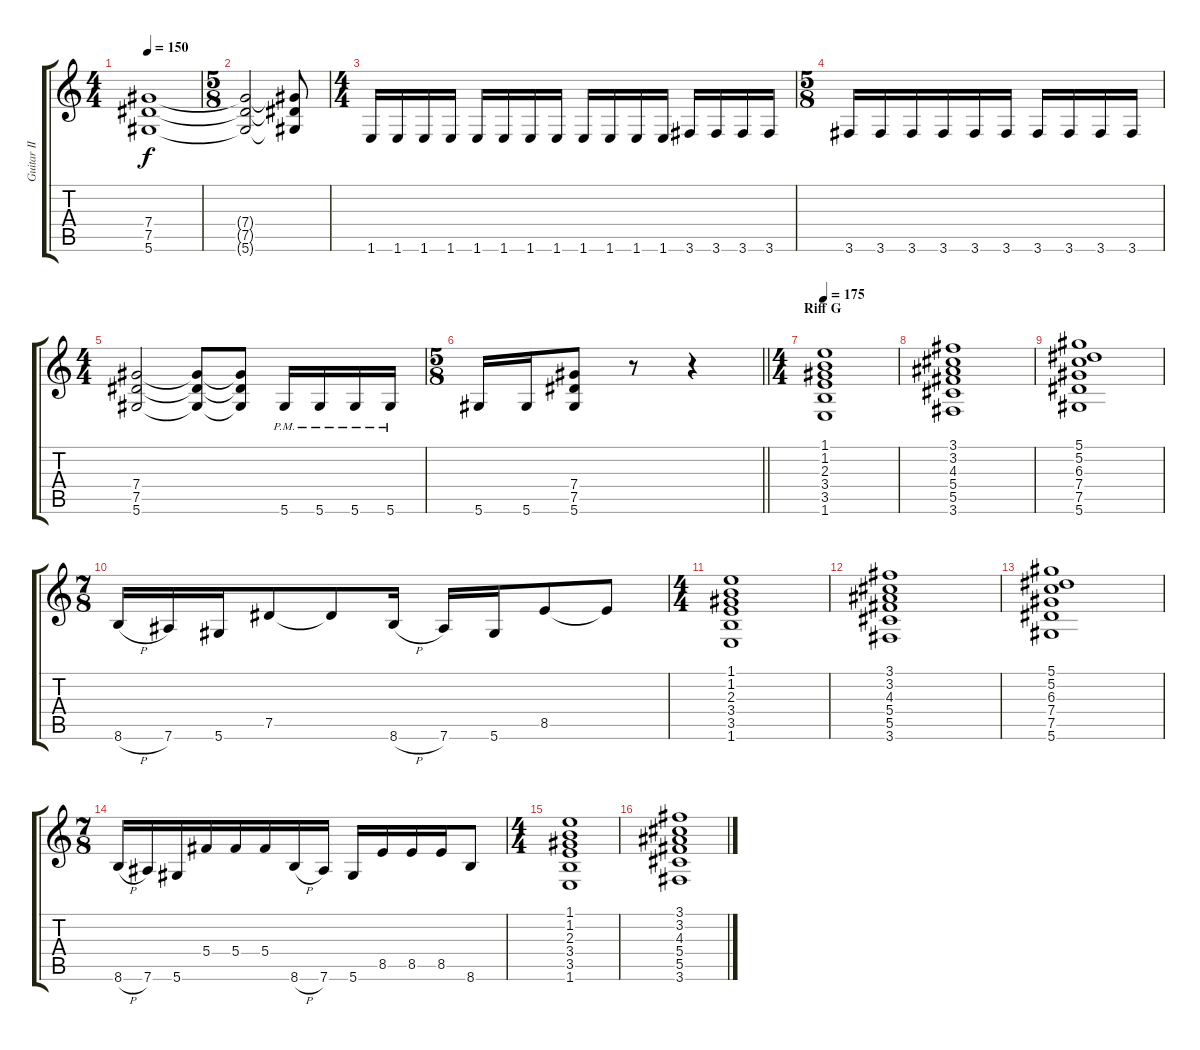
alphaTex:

\track ("Guitar II" "Guitar II") {instrument distortionguitar}
\staff {score tabs}
\tuning (Eb4 Bb3 Gb3 Db3 Ab2 Eb2) {hide}
\ts (4 4)
\tempo 150
\clef g2
\ks c
(7.4 7.5 5.6).1{dy f} |
\ts (5 8)
(7.4{t} 7.5{t} 5.6{t}).2 (7.4{t} 7.5{t} 5.6{t}).8 |
\ts (4 4)
1.6.16 1.6.16 1.6.16 1.6.16 1.6.16 1.6.16 1.6.16 1.6.16 1.6.16 1.6.16 1.6.16 1.6.16 3.6.16 3.6.16 3.6.16 3.6.16 |
\ts (5 8)
3.6.16 3.6.16 3.6.16 3.6.16 3.6.16 3.6.16 3.6.16 3.6.16 3.6.16 3.6.16 |
\ts (4 4)
(7.4 7.5 5.6).2 (7.4{t} 7.5{t} 5.6{t}).8 (7.4{t} 7.5{t} 5.6{t}).8 5.6{pm}.16 5.6{pm}.16 5.6{pm}.16 5.6{pm}.16 |
\ts (5 8)
\barLineRight lightlight
5.6.16 5.6.16 (7.4 7.5 5.6).8 r.8 r.4 |
\ts (4 4)
\section ("" "Riff G")
\tempo 175
(1.1 1.2 2.3 3.4 3.5 1.6).1 |
(3.1 3.2 4.3 5.4 5.5 3.6).1 |
(5.1 5.2 6.3 7.4 7.5 5.6).1 |
\ts (7 8)
8.6{h}.16 7.6.16 5.6.16 7.5.8 7.5{t}.8 8.6{h}.16 7.6.16 5.6.16 8.5.8 8.5{t}.8 |
\ts (4 4)
(1.1 1.2 2.3 3.4 3.5 1.6).1 |
(3.1 3.2 4.3 5.4 5.5 3.6).1 |
(5.1 5.2 6.3 7.4 7.5 5.6).1 |
\ts (7 8)
8.6{h}.16 7.6.16 5.6.16 5.4.16 5.4.16 5.4.16 8.6{h}.16 7.6.16 5.6.16 8.5.16 8.5.16 8.5.16 8.6.8 |
\ts (4 4)
(1.1 1.2 2.3 3.4 3.5 1.6).1 |
(3.1 3.2 4.3 5.4 5.5 3.6).1
